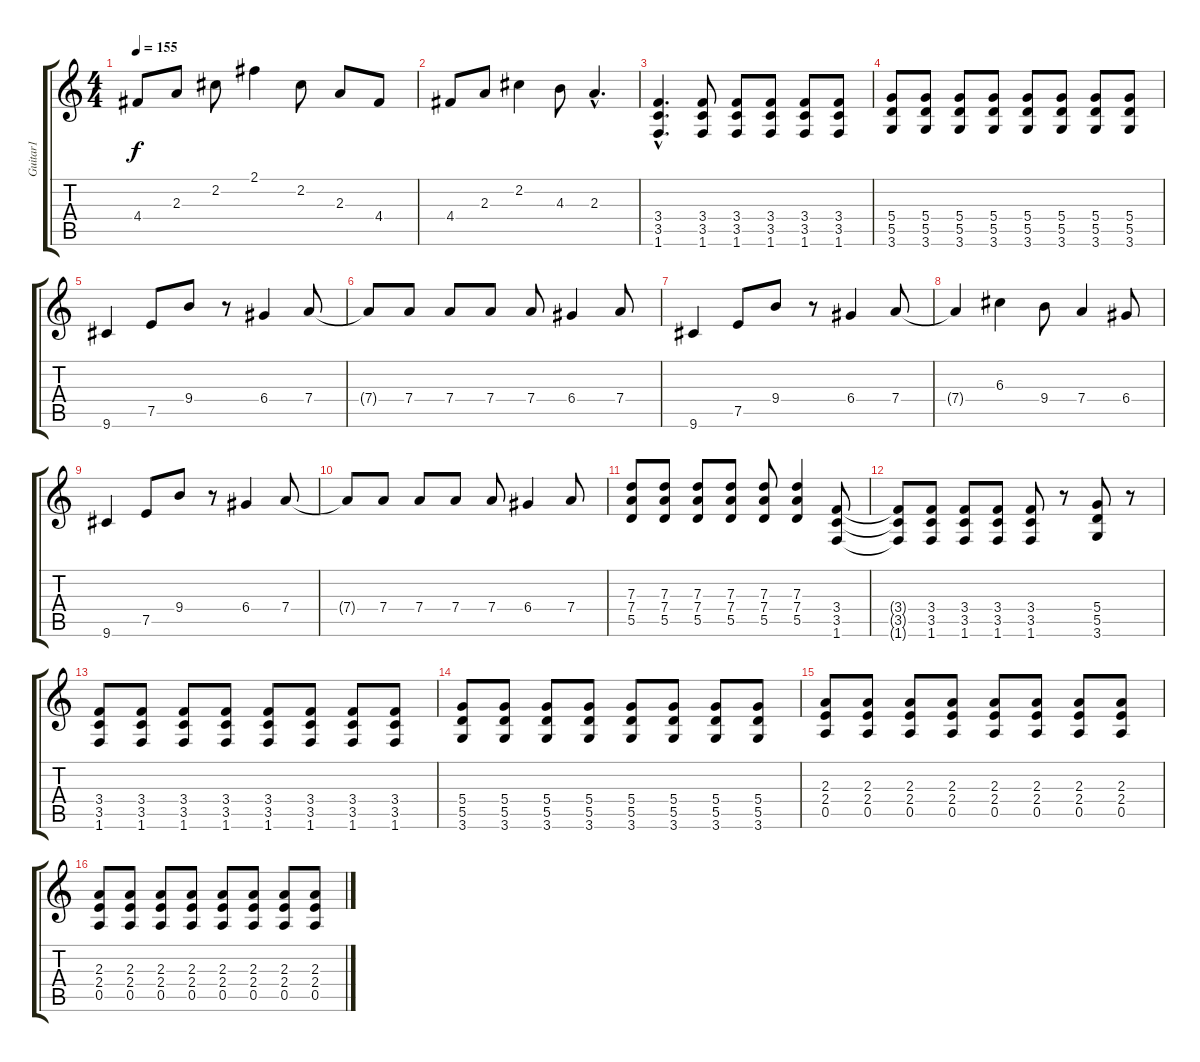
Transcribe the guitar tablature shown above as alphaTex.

\track ("Guitar1" "Guitar1") {instrument distortionguitar}
\staff {score tabs}
\tuning (E4 B3 G3 D3 A2 E2) {hide}
\ts (4 4)
\tempo 155
\clef g2
\ks c
4.4.8{dy f} 2.3.8 2.2.8 2.1.4 2.2.8 2.3.8 4.4.8 |
4.4.8 2.3.8 2.2.4 4.3.8 2.3{hac}.4{d} |
(3.4{hac} 3.5{hac} 1.6{hac}).4{d} (3.4 3.5 1.6).8 (3.4 3.5 1.6).8 (3.4 3.5 1.6).8 (3.4 3.5 1.6).8 (3.4 3.5 1.6).8 |
(5.4 5.5 3.6).8 (5.4 5.5 3.6).8 (5.4 5.5 3.6).8 (5.4 5.5 3.6).8 (5.4 5.5 3.6).8 (5.4 5.5 3.6).8 (5.4 5.5 3.6).8 (5.4 5.5 3.6).8 |
9.6.4 7.5.8 9.4.8 r.8 6.4.4 7.4.8 |
7.4{t}.8 7.4.8 7.4.8 7.4.8 7.4.8 6.4.4 7.4.8 |
9.6.4 7.5.8 9.4.8 r.8 6.4.4 7.4.8 |
7.4{t}.4 6.3.4 9.4.8 7.4.4 6.4.8 |
9.6.4 7.5.8 9.4.8 r.8 6.4.4 7.4.8 |
7.4{t}.8 7.4.8 7.4.8 7.4.8 7.4.8 6.4.4 7.4.8 |
(7.3 7.4 5.5).8 (7.3 7.4 5.5).8 (7.3 7.4 5.5).8 (7.3 7.4 5.5).8 (7.3 7.4 5.5).8 (7.3 7.4 5.5).4 (3.4 3.5 1.6).8 |
(3.4{t} 3.5{t} 1.6{t}).8 (3.4 3.5 1.6).8 (3.4 3.5 1.6).8 (3.4 3.5 1.6).8 (3.4 3.5 1.6).8 r.8 (5.4 5.5 3.6).8 r.8 |
(3.4 3.5 1.6).8 (3.4 3.5 1.6).8 (3.4 3.5 1.6).8 (3.4 3.5 1.6).8 (3.4 3.5 1.6).8 (3.4 3.5 1.6).8 (3.4 3.5 1.6).8 (3.4 3.5 1.6).8 |
(5.4 5.5 3.6).8 (5.4 5.5 3.6).8 (5.4 5.5 3.6).8 (5.4 5.5 3.6).8 (5.4 5.5 3.6).8 (5.4 5.5 3.6).8 (5.4 5.5 3.6).8 (5.4 5.5 3.6).8 |
(2.3 2.4 0.5).8 (2.3 2.4 0.5).8 (2.3 2.4 0.5).8 (2.3 2.4 0.5).8 (2.3 2.4 0.5).8 (2.3 2.4 0.5).8 (2.3 2.4 0.5).8 (2.3 2.4 0.5).8 |
(2.3 2.4 0.5).8 (2.3 2.4 0.5).8 (2.3 2.4 0.5).8 (2.3 2.4 0.5).8 (2.3 2.4 0.5).8 (2.3 2.4 0.5).8 (2.3 2.4 0.5).8 (2.3 2.4 0.5).8
